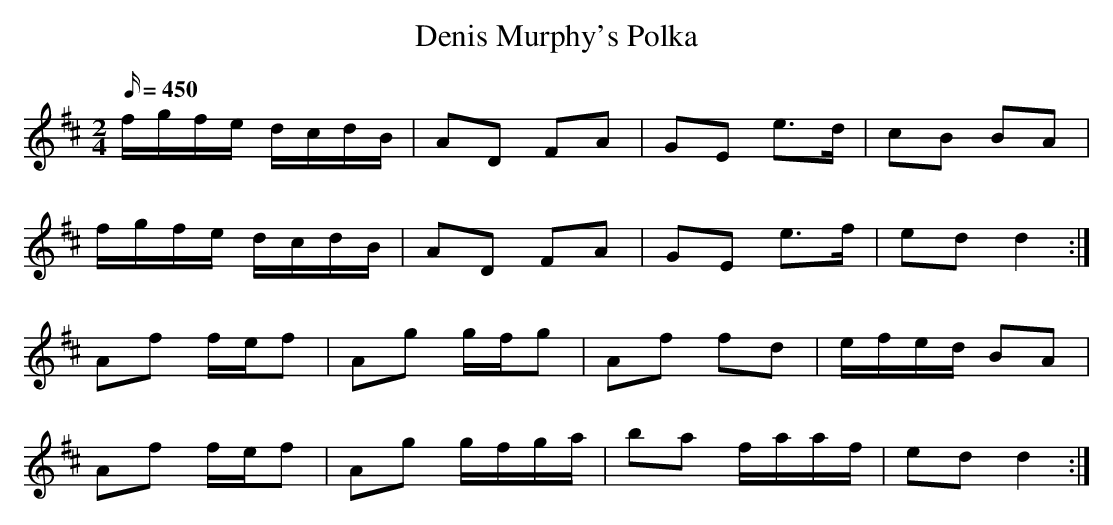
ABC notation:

X:1
T: Denis Murphy's Polka
M: 2/4
L: 1/16
Q: 450
K: D
fgfe dcdB|A2D2 F2A2|G2E2 e3d|c2B2 B2A2|
fgfe dcdB|A2D2 F2A2|G2E2 e3f|e2d2 d4 :|
A2f2 fef2|A2g2 gfg2|A2f2 f2d2|efed B2A2 |
A2f2 fef2|A2g2 gfga|b2a2 faaf|e2d2 d4 :|
